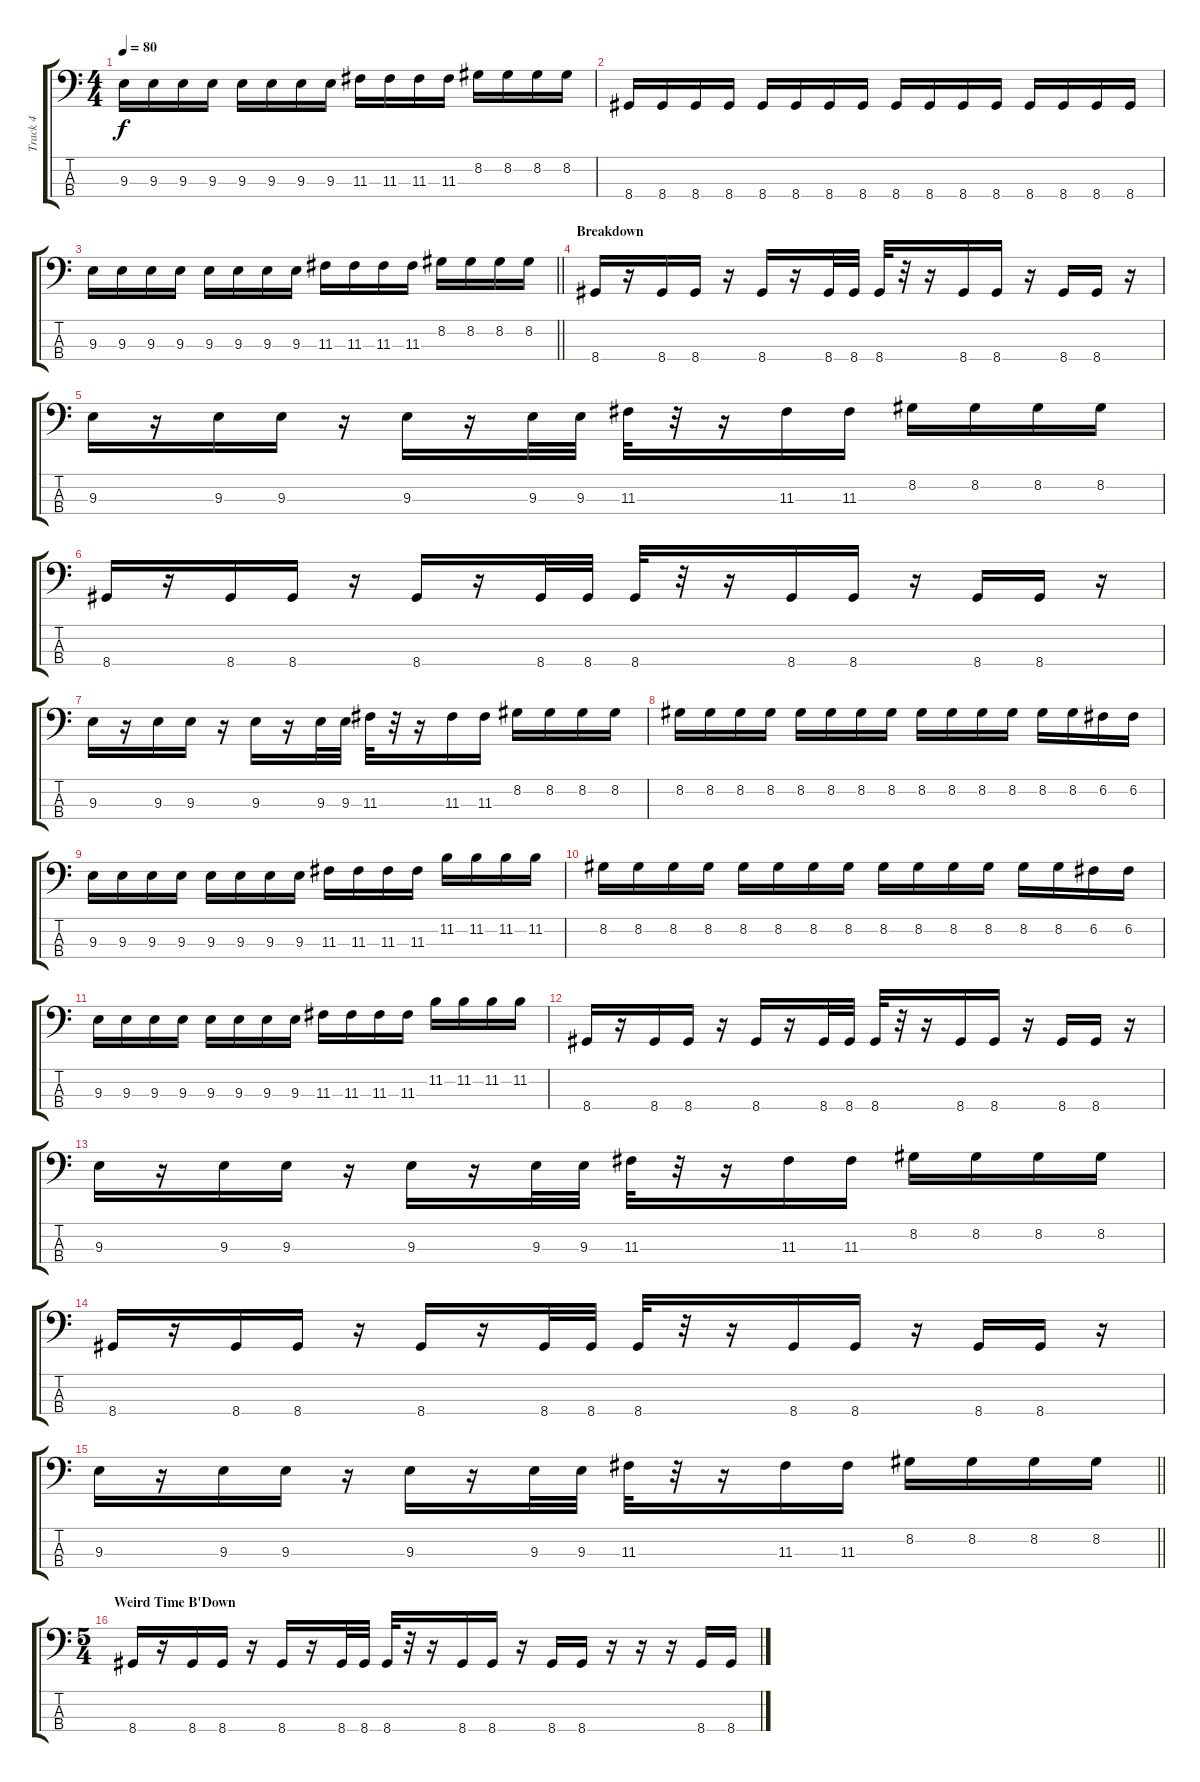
\track ("Track 4" "Track 4") {instrument electricbasspick}
\staff {score tabs}
\tuning (F2 C2 G1 C1) {hide}
\ts (4 4)
\tempo 80
\clef f4
\ks c
9.3.16{dy f} 9.3.16 9.3.16 9.3.16 9.3.16 9.3.16 9.3.16 9.3.16 11.3.16 11.3.16 11.3.16 11.3.16 8.2.16 8.2.16 8.2.16 8.2.16 |
8.4.16 8.4.16 8.4.16 8.4.16 8.4.16 8.4.16 8.4.16 8.4.16 8.4.16 8.4.16 8.4.16 8.4.16 8.4.16 8.4.16 8.4.16 8.4.16 |
\barLineRight lightlight
9.3.16 9.3.16 9.3.16 9.3.16 9.3.16 9.3.16 9.3.16 9.3.16 11.3.16 11.3.16 11.3.16 11.3.16 8.2.16 8.2.16 8.2.16 8.2.16 |
\section ("" "Breakdown")
8.4.16 r.16 8.4.16 8.4.16 r.16 8.4.16 r.16 8.4.32 8.4.32 8.4.32 r.32 r.16 8.4.16 8.4.16 r.16 8.4.16 8.4.16 r.16 |
9.3.16 r.16 9.3.16 9.3.16 r.16 9.3.16 r.16 9.3.32 9.3.32 11.3.32 r.32 r.16 11.3.16 11.3.16 8.2.16 8.2.16 8.2.16 8.2.16 |
8.4.16 r.16 8.4.16 8.4.16 r.16 8.4.16 r.16 8.4.32 8.4.32 8.4.32 r.32 r.16 8.4.16 8.4.16 r.16 8.4.16 8.4.16 r.16 |
9.3.16 r.16 9.3.16 9.3.16 r.16 9.3.16 r.16 9.3.32 9.3.32 11.3.32 r.32 r.16 11.3.16 11.3.16 8.2.16 8.2.16 8.2.16 8.2.16 |
8.2.16 8.2.16 8.2.16 8.2.16 8.2.16 8.2.16 8.2.16 8.2.16 8.2.16 8.2.16 8.2.16 8.2.16 8.2.16 8.2.16 6.2.16 6.2.16 |
9.3.16 9.3.16 9.3.16 9.3.16 9.3.16 9.3.16 9.3.16 9.3.16 11.3.16 11.3.16 11.3.16 11.3.16 11.2.16 11.2.16 11.2.16 11.2.16 |
8.2.16 8.2.16 8.2.16 8.2.16 8.2.16 8.2.16 8.2.16 8.2.16 8.2.16 8.2.16 8.2.16 8.2.16 8.2.16 8.2.16 6.2.16 6.2.16 |
9.3.16 9.3.16 9.3.16 9.3.16 9.3.16 9.3.16 9.3.16 9.3.16 11.3.16 11.3.16 11.3.16 11.3.16 11.2.16 11.2.16 11.2.16 11.2.16 |
8.4.16 r.16 8.4.16 8.4.16 r.16 8.4.16 r.16 8.4.32 8.4.32 8.4.32 r.32 r.16 8.4.16 8.4.16 r.16 8.4.16 8.4.16 r.16 |
9.3.16 r.16 9.3.16 9.3.16 r.16 9.3.16 r.16 9.3.32 9.3.32 11.3.32 r.32 r.16 11.3.16 11.3.16 8.2.16 8.2.16 8.2.16 8.2.16 |
8.4.16 r.16 8.4.16 8.4.16 r.16 8.4.16 r.16 8.4.32 8.4.32 8.4.32 r.32 r.16 8.4.16 8.4.16 r.16 8.4.16 8.4.16 r.16 |
\barLineRight lightlight
9.3.16 r.16 9.3.16 9.3.16 r.16 9.3.16 r.16 9.3.32 9.3.32 11.3.32 r.32 r.16 11.3.16 11.3.16 8.2.16 8.2.16 8.2.16 8.2.16 |
\ts (5 4)
\section ("" "Weird Time B'Down")
8.4.16 r.16 8.4.16 8.4.16 r.16 8.4.16 r.16 8.4.32 8.4.32 8.4.32 r.32 r.16 8.4.16 8.4.16 r.16 8.4.16 8.4.16 r.16 r.16 r.16 8.4.16 8.4.16
